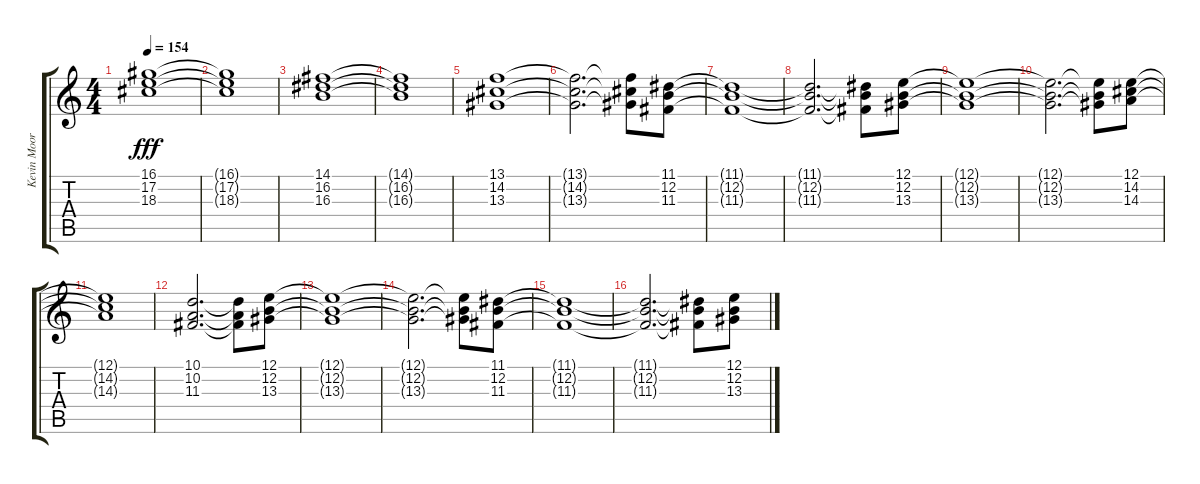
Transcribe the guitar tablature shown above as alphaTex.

\track ("Kevin Moore" "Kevin Moor") {instrument churchorgan}
\staff {score tabs}
\tuning (E4 B3 G3 D3 A2 E2) {hide}
\ts (4 4)
\tempo 154
\clef g2
\ks c
(16.1 17.2 18.3).1{dy fff} |
(16.1{t} 17.2{t} 18.3{t}).1 |
(14.1 16.2 16.3).1 |
(14.1{t} 16.2{t} 16.3{t}).1 |
(13.1 14.2 13.3).1 |
(13.1{t} 14.2{t} 13.3{t}).2{d} (13.1{t} 14.2{t} 13.3{t}).8 (11.1 12.2 11.3).8 |
(11.1{t} 12.2{t} 11.3{t}).1 |
(11.1{t} 12.2{t} 11.3{t}).2{d} (11.1{t} 12.2{t} 11.3{t}).8 (12.1 12.2 13.3).8 |
(12.1{t} 12.2{t} 13.3{t}).1 |
(12.1{t} 12.2{t} 13.3{t}).2{d} (12.1{t} 12.2{t} 13.3{t}).8 (12.1 14.2 14.3).8 |
(12.1{t} 14.2{t} 14.3{t}).1 |
(10.1 10.2 11.3).2{d} (10.1{t} 10.2{t} 11.3{t}).8 (12.1 12.2 13.3).8 |
(12.1{t} 12.2{t} 13.3{t}).1 |
(12.1{t} 12.2{t} 13.3{t}).2{d} (12.1{t} 12.2{t} 13.3{t}).8 (11.1 12.2 11.3).8 |
(11.1{t} 12.2{t} 11.3{t}).1 |
(11.1{t} 12.2{t} 11.3{t}).2{d} (11.1{t} 12.2{t} 11.3{t}).8 (12.1 12.2 13.3).8
